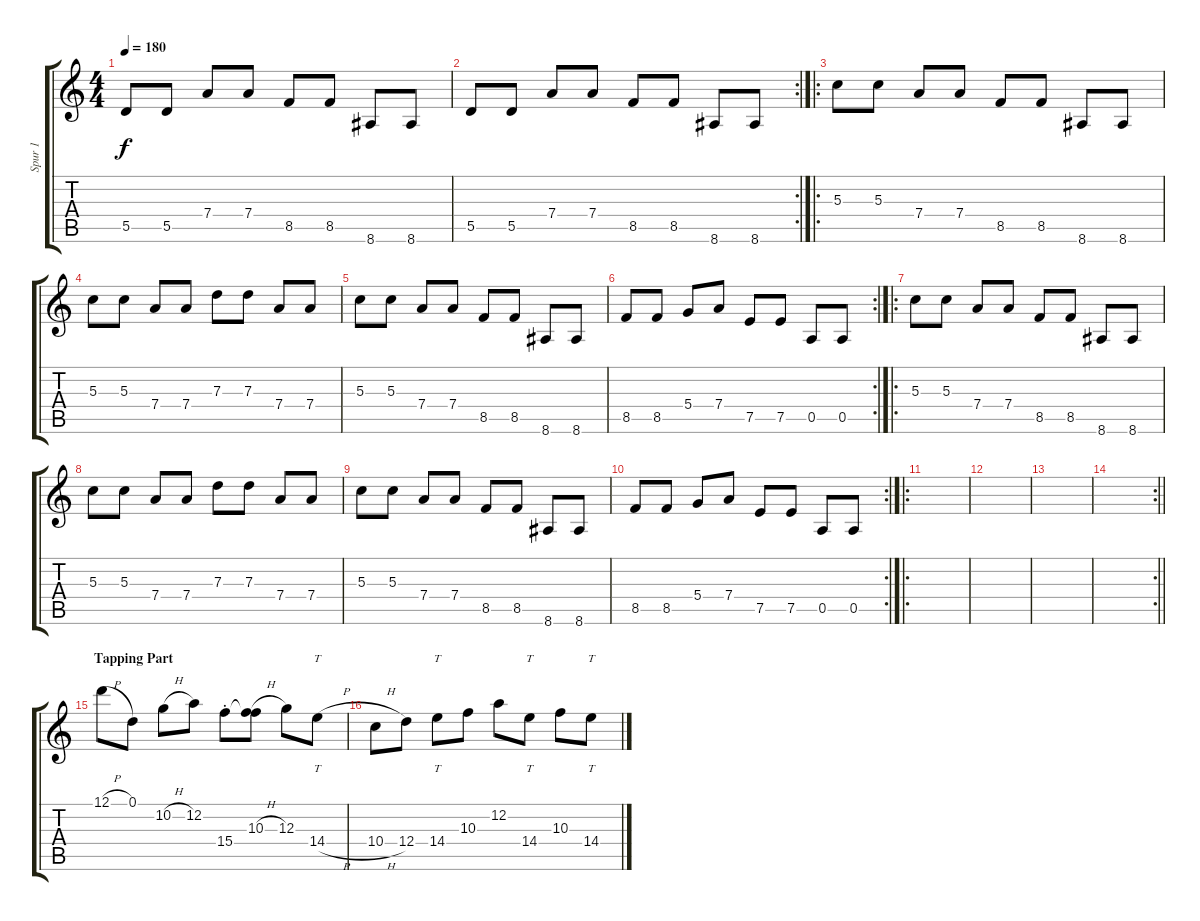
\track ("Spur 1" "Spur 1") {instrument distortionguitar}
\staff {score tabs}
\tuning (D4 A3 G3 D3 A2 D2) {hide}
\ts (4 4)
\tempo 180
\clef g2
\ks c
5.5.8{dy f instrument electricguitarmuted} 5.5.8 7.4.8 7.4.8 8.5.8 8.5.8 8.6.8 8.6.8 |
\rc 2
5.5.8{instrument electricguitarmuted} 5.5.8 7.4.8 7.4.8 8.5.8 8.5.8 8.6.8 8.6.8 |
\ro
5.3.8 5.3.8 7.4.8 7.4.8 8.5.8 8.5.8 8.6.8 8.6.8 |
5.3.8 5.3.8 7.4.8 7.4.8 7.3.8 7.3.8 7.4.8 7.4.8 |
5.3.8 5.3.8 7.4.8 7.4.8 8.5.8 8.5.8 8.6.8 8.6.8 |
\rc 2
8.5.8 8.5.8 5.4.8 7.4.8 7.5.8 7.5.8 0.5.8 0.5.8 |
\ro
5.3.8 5.3.8 7.4.8 7.4.8 8.5.8 8.5.8 8.6.8 8.6.8 |
5.3.8 5.3.8 7.4.8 7.4.8 7.3.8 7.3.8 7.4.8 7.4.8 |
5.3.8 5.3.8 7.4.8 7.4.8 8.5.8 8.5.8 8.6.8 8.6.8 |
\rc 2
8.5.8 8.5.8 5.4.8 7.4.8 7.5.8 7.5.8 0.5.8 0.5.8 |
\ro
|
|
|
\rc 2
\barLineRight lightlight
|
\section ("" "Tapping Part")
12.1{h}.8{instrument distortionguitar} 0.1.8 10.2{h}.8 12.2.8 15.4{st}.8 (10.3{h} 15.4{t}).8 12.3.8 14.4{h}.8{tt} |
10.4{h}.8 12.4.8 14.4.8{tt} 10.3.8 12.2.8 14.4.8{tt} 10.3.8 14.4.8{tt}
